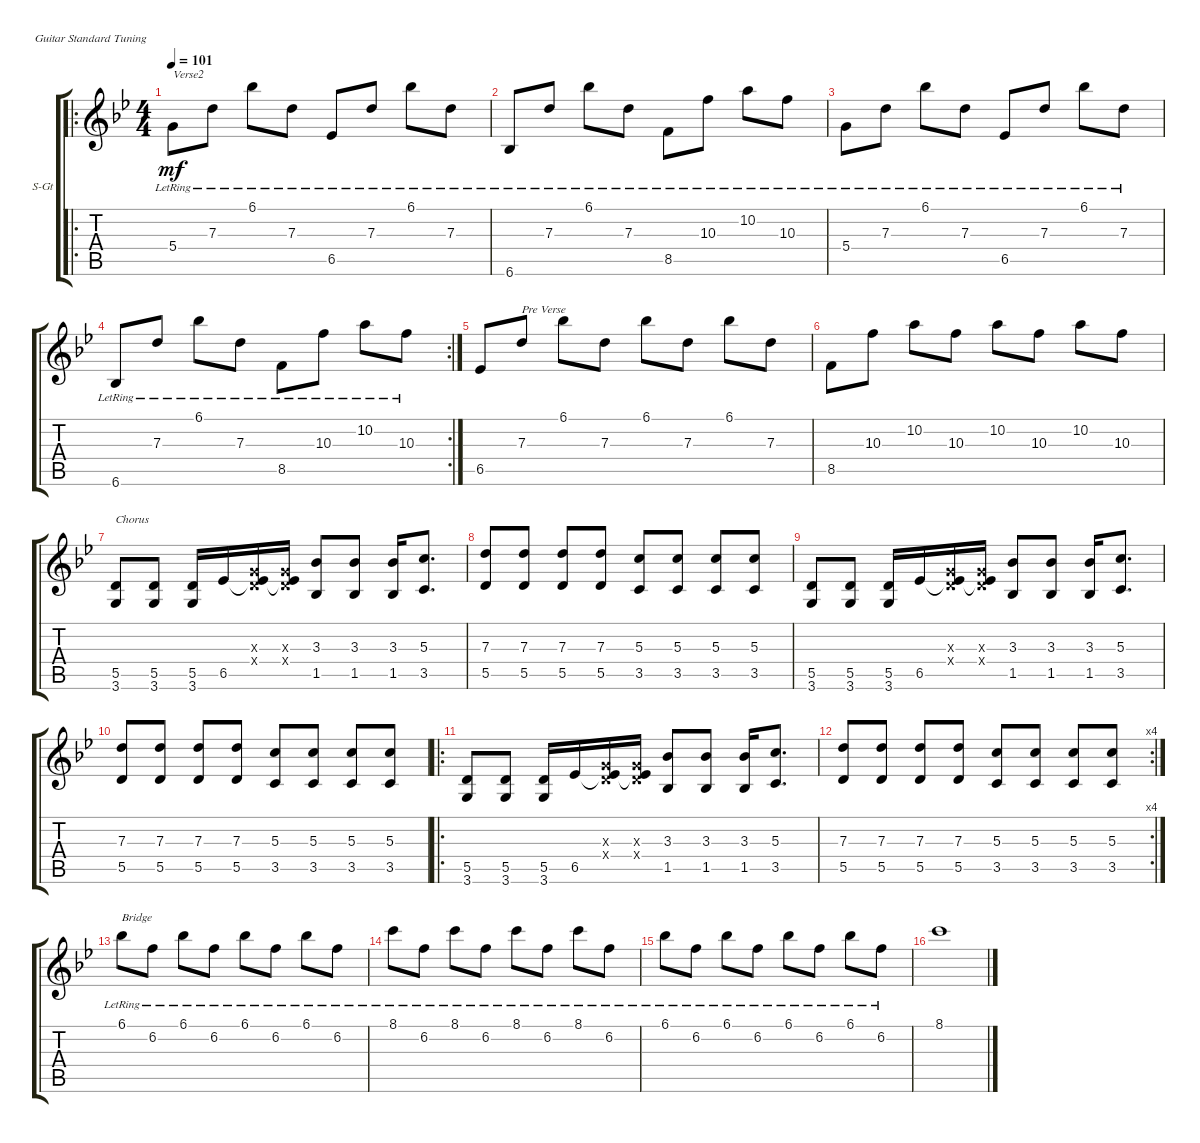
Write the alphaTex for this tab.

\defaultSystemsLayout 4
\bracketExtendMode groupsimilarinstruments
\firstSystemTrackNameOrientation horizontal
\otherSystemsTrackNameOrientation horizontal
\track ("Stee 2 Guitar" "S-Gt") {instrument acousticguitarsteel}
\staff {score tabs}
\tuning (E4 B3 G3 D3 A2 E2)
\ro
\ts (4 4)
\tempo 101
\clef g2
\ks gminor
5.4{lr}.8{txt "Verse2" dy mf} 7.3{lr}.8 6.1{lr}.8 7.3{lr}.8 6.5{lr}.8 7.3{lr}.8 6.1{lr}.8 7.3{lr}.8 |
6.6{lr}.8 7.3{lr}.8 6.1{lr}.8 7.3{lr}.8 8.5{lr}.8 10.3{lr}.8 10.2{lr}.8 10.3{lr}.8 |
5.4{lr}.8 7.3{lr}.8 6.1{lr}.8 7.3{lr}.8 6.5{lr}.8 7.3{lr}.8 6.1{lr}.8 7.3{lr}.8 |
\rc 2
6.6{lr}.8 7.3{lr}.8 6.1{lr}.8 7.3{lr}.8 8.5{lr}.8 10.3{lr}.8 10.2{lr}.8 10.3{lr}.8 |
6.5.8 7.3.8{txt "Pre Verse"} 6.1.8 7.3.8 6.1.8 7.3.8 6.1.8 7.3.8 |
8.5.8 10.3.8 10.2.8 10.3.8 10.2.8 10.3.8 10.2.8 10.3.8 |
(3.6 5.5).8{txt "Chorus"} (3.6 5.5).8 (3.6 5.5).16 6.5.16 (0.4{x} 0.3{x} 6.5{t}).16 (0.3{x} 0.4{x} 6.5{t}).16 (1.5 3.3).8 (3.3 1.5).8 (1.5 3.3).16 (3.5 5.3).8{d} |
(5.5 7.3).8 (5.5 7.3).8 (5.5 7.3).8 (5.5 7.3).8 (3.5 5.3).8 (3.5 5.3).8 (3.5 5.3).8 (3.5 5.3).8 |
(3.6 5.5).8 (3.6 5.5).8 (3.6 5.5).16 6.5.16 (0.4{x} 0.3{x} 6.5{t}).16 (0.3{x} 0.4{x} 6.5{t}).16 (1.5 3.3).8 (3.3 1.5).8 (1.5 3.3).16 (3.5 5.3).8{d} |
(5.5 7.3).8 (5.5 7.3).8 (5.5 7.3).8 (5.5 7.3).8 (3.5 5.3).8 (3.5 5.3).8 (3.5 5.3).8 (3.5 5.3).8 |
\ro
(3.6 5.5).8 (3.6 5.5).8 (3.6 5.5).16 6.5.16 (0.4{x} 0.3{x} 6.5{t}).16 (0.3{x} 0.4{x} 6.5{t}).16 (1.5 3.3).8 (3.3 1.5).8 (1.5 3.3).16 (3.5 5.3).8{d} |
\rc 4
(5.5 7.3).8 (5.5 7.3).8 (5.5 7.3).8 (5.5 7.3).8 (3.5 5.3).8 (3.5 5.3).8 (3.5 5.3).8 (3.5 5.3).8 |
6.1{lr}.8{txt "Bridge"} 6.2{lr}.8 6.1{lr}.8 6.2{lr}.8 6.1{lr}.8 6.2{lr}.8 6.1{lr}.8 6.2{lr}.8 |
8.1{lr}.8 6.2{lr}.8 8.1{lr}.8 6.2{lr}.8 8.1{lr}.8 6.2{lr}.8 8.1{lr}.8 6.2{lr}.8 |
6.1{lr}.8 6.2{lr}.8 6.1{lr}.8 6.2{lr}.8 6.1{lr}.8 6.2{lr}.8 6.1{lr}.8 6.2{lr}.8 |
8.1.1
